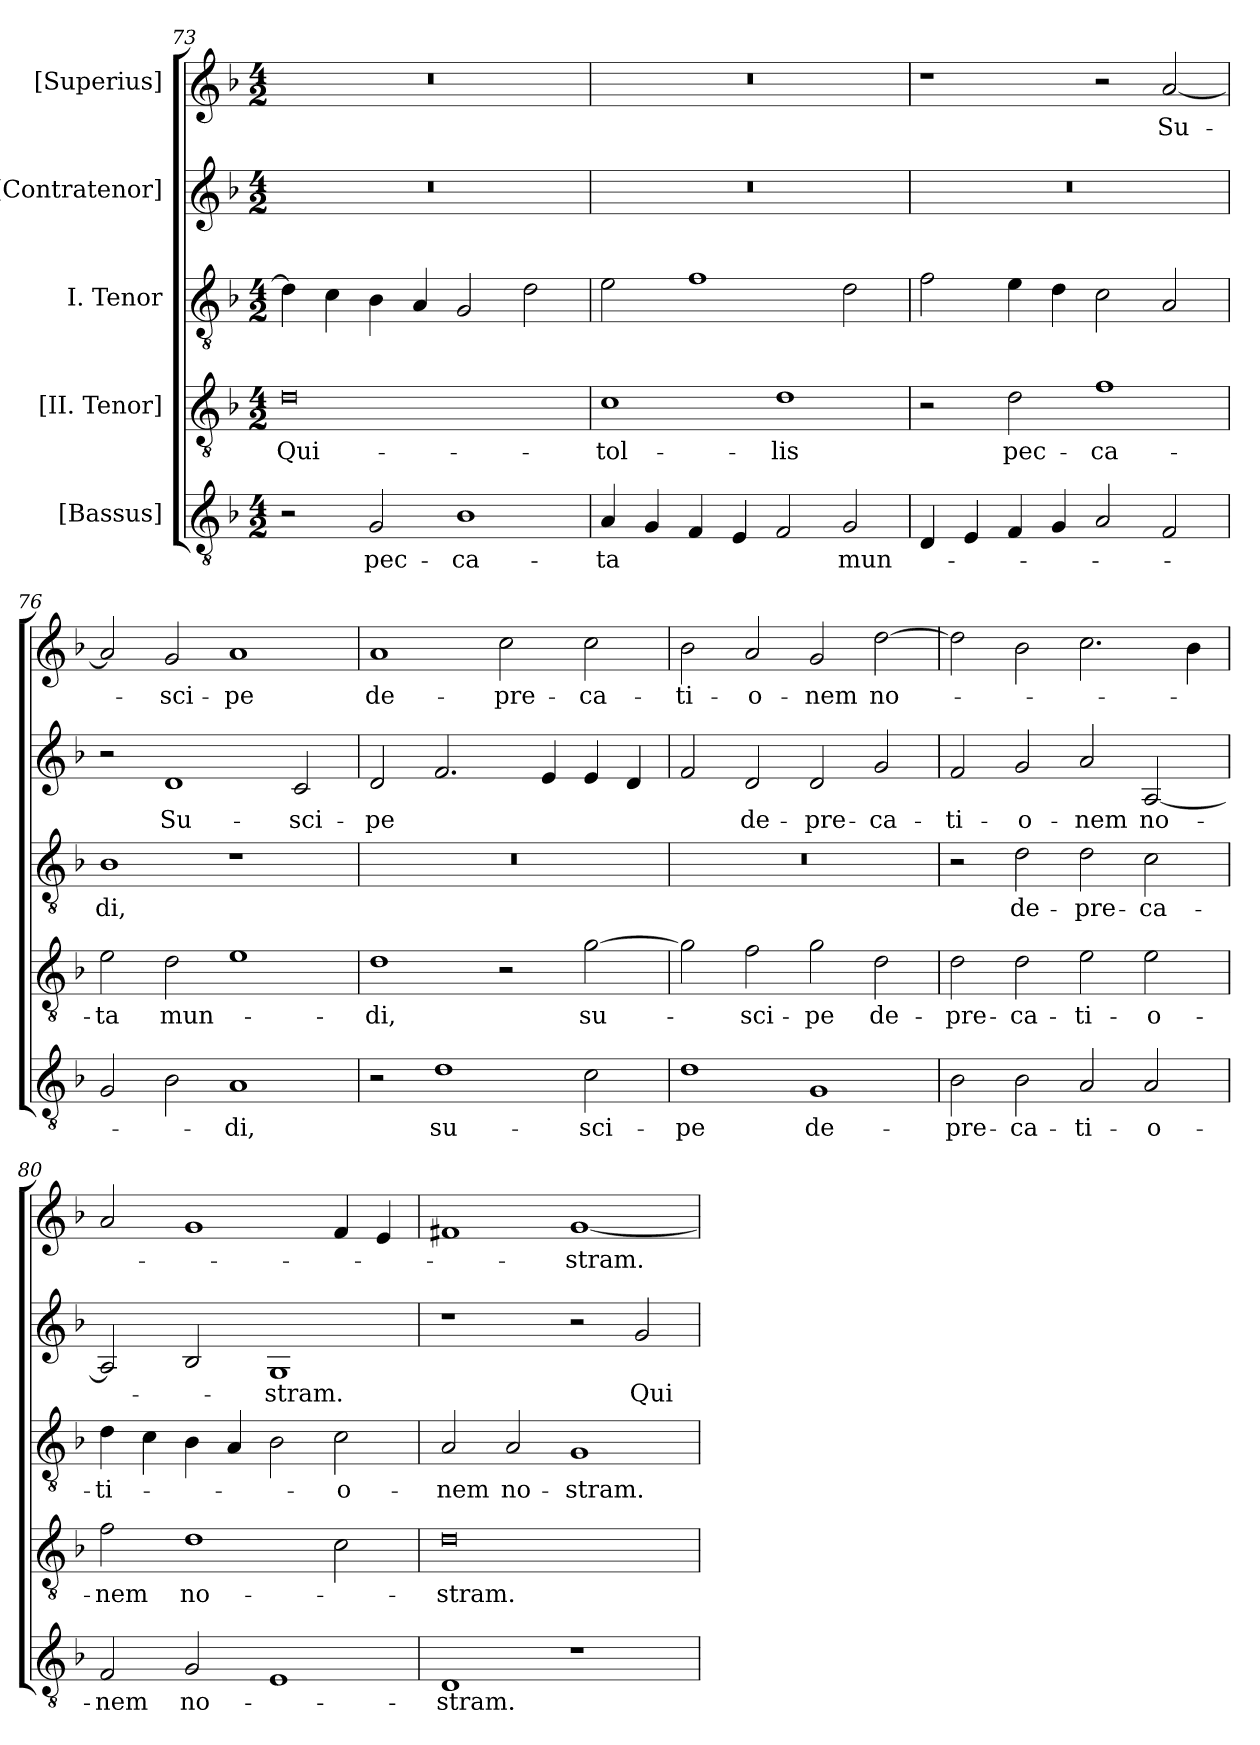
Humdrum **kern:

**kern	**text	**kern	**text	**kern	**text	**kern	**text	**kern	**text
*part5	*part5	*part4	*part4	*part3	*part3	*part2	*part2	*part1	*part1
*staff5	*staff5	*staff4	*staff4	*staff3	*staff3	*staff2	*staff2	*staff1	*staff1
*I"[Bassus]	*	*I"[II. Tenor]	*	*I"I. Tenor	*	*I"[Contratenor]	*	*I"[Superius]	*
*clefGv2	*	*clefGv2	*	*clefGv2	*	*clefG2	*	*clefG2	*
*k[b-]	*	*k[b-]	*	*k[b-]	*	*k[b-]	*	*k[b-]	*
*M4/2	*	*M4/2	*	*M4/2	*	*M4/2	*	*M4/2	*
=73	=73	=73	=73	=73	=73	=73	=73	=73	=73
2r	.	0d\	Qui-	4d\]	.	0r	.	0r	.
.	.	.	.	4c\	.	.	.	.	.
2G/	pec-	.	.	4B-\	.	.	.	.	.
.	.	.	.	4A/	.	.	.	.	.
1B-\	-ca-	.	.	2G/	.	.	.	.	.
.	.	.	.	2d\	.	.	.	.	.
=74	=74	=74	=74	=74	=74	=74	=74	=74	=74
4A/	-ta	1c\	tol-	2e\	.	0r	.	0r	.
4G/	.	.	.	.	.	.	.	.	.
4F/	.	.	.	1f\	.	.	.	.	.
4E/	.	.	.	.	.	.	.	.	.
2F/	.	1d\	-lis	.	.	.	.	.	.
2G/	mun-	.	.	2d\	.	.	.	.	.
=75	=75	=75	=75	=75	=75	=75	=75	=75	=75
4D/	.	2r	.	2f\	.	0r	.	1r	.
4E/	.	.	.	.	.	.	.	.	.
4F/	.	2d\	pec-	4e\	.	.	.	.	.
4G/	.	.	.	4d\	.	.	.	.	.
2A/	.	1f\	-ca-	2c\	.	.	.	2r	.
2F/	.	.	.	2A/	.	.	.	[2a/	Su-
=76	=76	=76	=76	=76	=76	=76	=76	=76	=76
2G/	.	2e\	-ta	1B-\	-di,	2r	.	2a/]	.
2B-\	.	2d\	mun-	.	.	1d/	Su-	2g/	-sci-
1A/	-di,	1e\	.	1r	.	.	.	1a/	-pe
.	.	.	.	.	.	2c/	-sci-	.	.
=77	=77	=77	=77	=77	=77	=77	=77	=77	=77
2r	.	1d\	-di,	0r	.	2d/	-pe	1a/	de-
1d\	su-	.	.	.	.	2.f/	.	.	.
.	.	2r	.	.	.	.	.	2cc\	-pre-
.	.	.	.	.	.	4e/	.	.	.
2c\	-sci-	[2g\	su-	.	.	4e/	.	2cc\	-ca-
.	.	.	.	.	.	4d/	.	.	.
=78	=78	=78	=78	=78	=78	=78	=78	=78	=78
1d\	-pe	2g\]	.	0r	.	2f/	.	2b-\	-ti-
.	.	2f\	-sci-	.	.	2d/	de-	2a/	-o-
1G/	de-	2g\	-pe	.	.	2d/	-pre-	2g/	-nem
.	.	2d\	de-	.	.	2g/	-ca-	[2dd\	no-
=79	=79	=79	=79	=79	=79	=79	=79	=79	=79
2B-\	-pre-	2d\	-pre-	2r	.	2f/	-ti-	2dd\]	.
2B-\	-ca-	2d\	-ca-	2d\	de-	2g/	-o-	2b-\	.
2A/	-ti-	2e\	-ti-	2d\	-pre-	2a/	-nem	2.cc\	.
2A/	-o-	2e\	-o-	2c\	-ca-	[2A/	no-	.	.
.	.	.	.	.	.	.	.	4b-\	.
=80	=80	=80	=80	=80	=80	=80	=80	=80	=80
2F/	-nem	2f\	-nem	4d\	-ti-	2A/]	.	2a/	.
.	.	.	.	4c\	.	.	.	.	.
2G/	no-	1d\	no-	4B-\	.	2B-/	.	1g/	.
.	.	.	.	4A/	.	.	.	.	.
1E/	.	.	.	2B-\	.	1G/	-stram.	.	.
.	.	2c\	.	2c\	-o-	.	.	4f/	.
.	.	.	.	.	.	.	.	4e/	.
=81	=81	=81	=81	=81	=81	=81	=81	=81	=81
1D/	-stram.	0d\	-stram.	2A/	-nem	1r	.	1f#X/	.
.	.	.	.	2A/	no-	.	.	.	.
1r	.	.	.	1G/	-stram.	2r	.	[1g/	-stram.
.	.	.	.	.	.	2g/	Qui-	.	.
=	=	=	=	=	=	=	=	=	=
*-	*-	*-	*-	*-	*-	*-	*-	*-	*-
